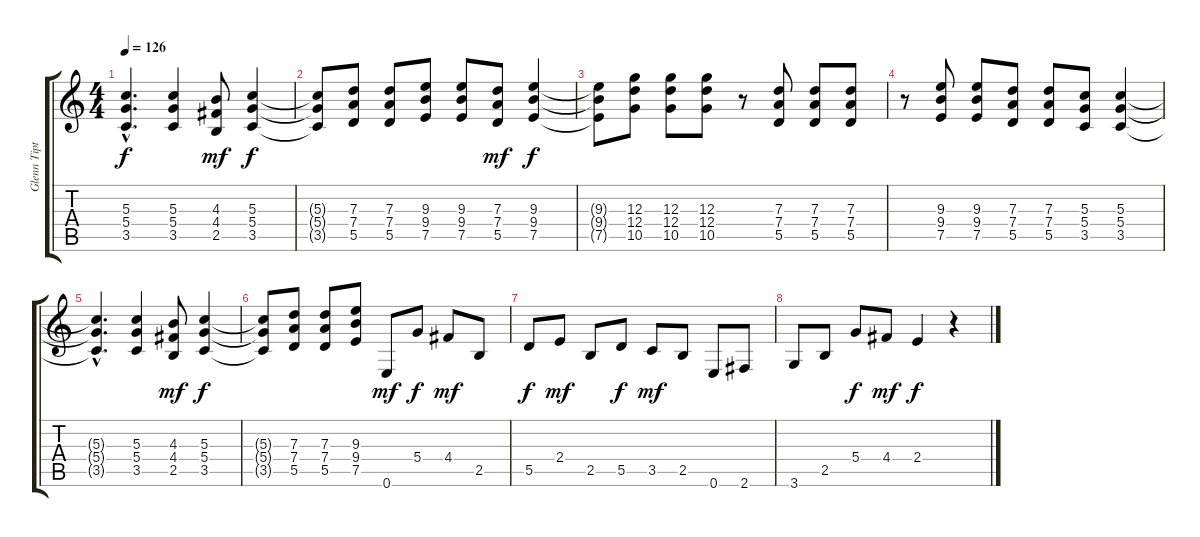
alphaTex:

\track ("Glenn Tipton" "Glenn Tipt") {instrument distortionguitar}
\staff {score tabs}
\tuning (E4 B3 G3 D3 A2 E2) {hide}
\ts (4 4)
\tempo 126
\clef g2
\ks c
(5.3{hac t} 5.4{hac t} 3.5{hac t}).4{d dy f} (5.3 5.4 3.5).4 (4.3 4.4 2.5).8{dy mf} (5.3 5.4 3.5).4{dy f} |
(5.3{t} 5.4{t} 3.5{t}).8 (7.3 7.4 5.5).8 (7.3 7.4 5.5).8 (9.3 9.4 7.5).8 (9.3 9.4 7.5).8 (7.3 7.4 5.5).8{dy mf} (9.3 9.4 7.5).4{dy f} |
(9.3{t} 9.4{t} 7.5{t}).8 (12.3 12.4 10.5).8 (12.3 12.4 10.5).8 (12.3 12.4 10.5).8 r.8 (7.3 7.4 5.5).8 (7.3 7.4 5.5).8 (7.3 7.4 5.5).8 |
r.8 (9.3 9.4 7.5).8 (9.3 9.4 7.5).8 (7.3 7.4 5.5).8 (7.3 7.4 5.5).8 (5.3 5.4 3.5).8 (5.3 5.4 3.5).4 |
(5.3{hac t} 5.4{hac t} 3.5{hac t}).4{d} (5.3 5.4 3.5).4 (4.3 4.4 2.5).8{dy mf} (5.3 5.4 3.5).4{dy f} |
(5.3{t} 5.4{t} 3.5{t}).8 (7.3 7.4 5.5).8 (7.3 7.4 5.5).8 (9.3 9.4 7.5).8 0.6.8{dy mf} 5.4.8{dy f} 4.4.8{dy mf} 2.5.8 |
5.5.8{dy f} 2.4.8{dy mf} 2.5.8 5.5.8{dy f} 3.5.8{dy mf} 2.5.8 0.6.8 2.6.8 |
3.6.8 2.5.8 5.4.8{dy f} 4.4.8{dy mf} 2.4.4{dy f} r.4
